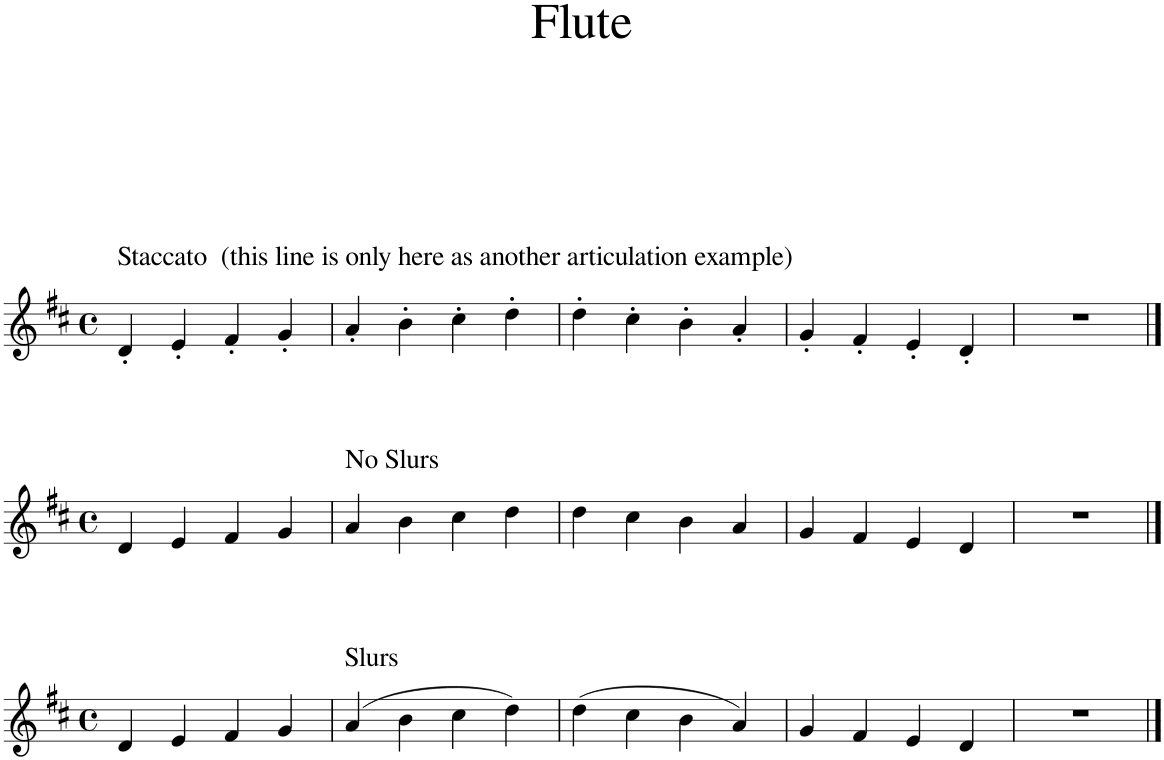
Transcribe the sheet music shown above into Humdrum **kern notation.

**kern
*part1
*staff1
*I"Flute
*I'Fl.
*clefG2
*k[f#c#]
*M4/4
*met(c)
=1
!LO:TX:a:t=Staccato  (this line is only here as another articulation example)
4d'/
4e'/
4f#'/
4g'/
=2
4a'/
4b'\
4cc#'\
4dd'\
=3
4dd'\
4cc#'\
4b'\
4a'/
=4
4g'/
4f#'/
4e'/
4d'/
=5
1r
!!LO:LB:g=z
==6
*M4/4
*met(c)
4d/
4e/
4f#/
4g/
=7
!LO:TX:a:t=No Slurs
4a/
4b\
4cc#\
4dd\
=8
4dd\
4cc#\
4b\
4a/
=9
4g/
4f#/
4e/
4d/
=10
1r
!!LO:LB:g=z
==11
*M4/4
*met(c)
4d/
4e/
4f#/
4g/
=12
!LO:TX:a:t=Slurs
(4a/
4b\
4cc#\
4dd\)
=13
(4dd\
4cc#\
4b\
4a/)
=14
4g/
4f#/
4e/
4d/
=15
1r
==
*-
